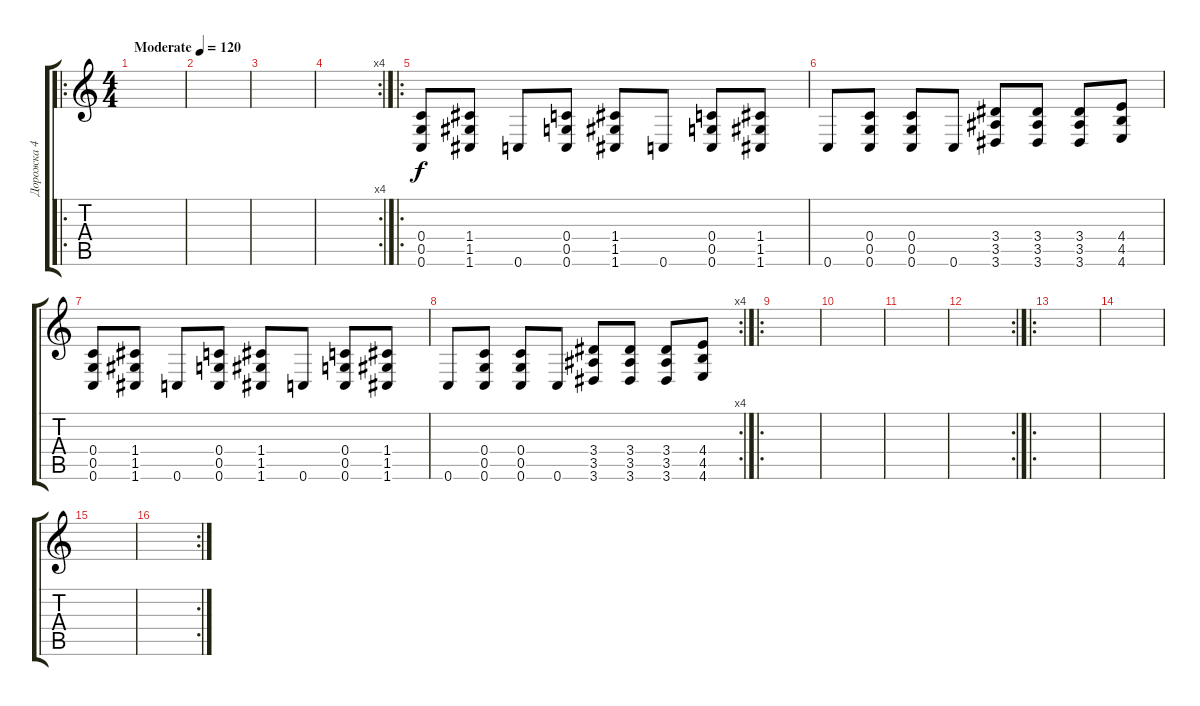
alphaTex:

\track ("Дорожка 4" "Дорожка 4") {instrument distortionguitar}
\staff {score tabs}
\tuning (D4 A3 F3 C3 G2 C2) {hide}
\ro
\ts (4 4)
\tempo (120 "Moderate")
\clef g2
\ks c
|
|
|
\rc 4
|
\ro
(0.4 0.5 0.6).8 (1.4 1.5 1.6).8 0.6.8 (0.4 0.5 0.6).8 (1.4 1.5 1.6).8 0.6.8 (0.4 0.5 0.6).8 (1.4 1.5 1.6).8 |
0.6.8 (0.4 0.5 0.6).8 (0.4 0.5 0.6).8 0.6.8 (3.4 3.5 3.6).8 (3.4 3.5 3.6).8 (3.4 3.5 3.6).8 (4.4 4.5 4.6).8 |
(0.4 0.5 0.6).8 (1.4 1.5 1.6).8 0.6.8 (0.4 0.5 0.6).8 (1.4 1.5 1.6).8 0.6.8 (0.4 0.5 0.6).8 (1.4 1.5 1.6).8 |
\rc 4
0.6.8 (0.4 0.5 0.6).8 (0.4 0.5 0.6).8 0.6.8 (3.4 3.5 3.6).8 (3.4 3.5 3.6).8 (3.4 3.5 3.6).8 (4.4 4.5 4.6).8 |
\ro
|
|
|
\rc 2
|
\ro
|
|
|
\rc 2
